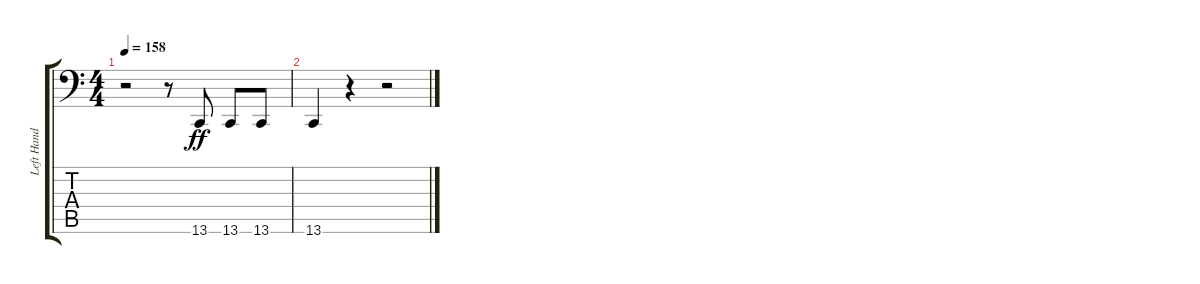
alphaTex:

\track ("Left Hand" "Left Hand") {instrument acousticgrandpiano}
\staff {score tabs}
\tuning (C3 G2 D2 A1 E1 B0) {hide}
\ts (4 4)
\tempo 158
\clef f4
\ks c
r.2{dy ff} r.8 13.6.8 13.6.8 13.6.8 |
13.6.4 r.4 r.2
